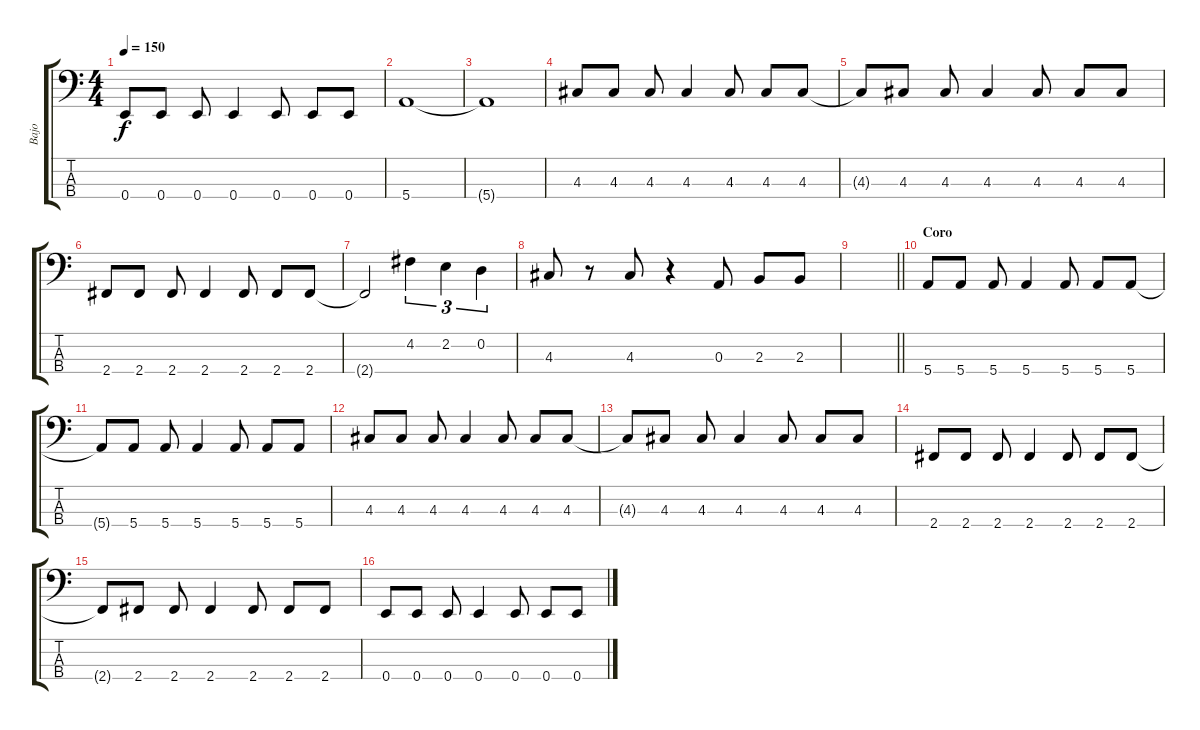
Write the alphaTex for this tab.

\track ("Bajo" "Bajo") {instrument electricbassfinger}
\staff {score tabs}
\tuning (G2 D2 A1 E1) {hide}
\ts (4 4)
\tempo 150
\clef f4
\ks c
0.4{t}.8{dy f} 0.4.8 0.4.8 0.4.4 0.4.8 0.4.8 0.4.8 |
5.4.1 |
5.4{t}.1 |
4.3.8 4.3.8 4.3.8 4.3.4 4.3.8 4.3.8 4.3.8 |
4.3{t}.8 4.3.8 4.3.8 4.3.4 4.3.8 4.3.8 4.3.8 |
2.4.8 2.4.8 2.4.8 2.4.4 2.4.8 2.4.8 2.4.8 |
2.4{t}.2 4.2.4{tu (3 2)} 2.2.4{tu (3 2)} 0.2.4{tu (3 2)} |
4.3.8 r.8 4.3.8 r.4 0.3.8 2.3.8 2.3.8 |
\barLineRight lightlight
|
\section ("" "Coro")
5.4.8 5.4.8 5.4.8 5.4.4 5.4.8 5.4.8 5.4.8 |
5.4{t}.8 5.4.8 5.4.8 5.4.4 5.4.8 5.4.8 5.4.8 |
4.3.8 4.3.8 4.3.8 4.3.4 4.3.8 4.3.8 4.3.8 |
4.3{t}.8 4.3.8 4.3.8 4.3.4 4.3.8 4.3.8 4.3.8 |
2.4.8 2.4.8 2.4.8 2.4.4 2.4.8 2.4.8 2.4.8 |
2.4{t}.8 2.4.8 2.4.8 2.4.4 2.4.8 2.4.8 2.4.8 |
0.4.8 0.4.8 0.4.8 0.4.4 0.4.8 0.4.8 0.4.8
